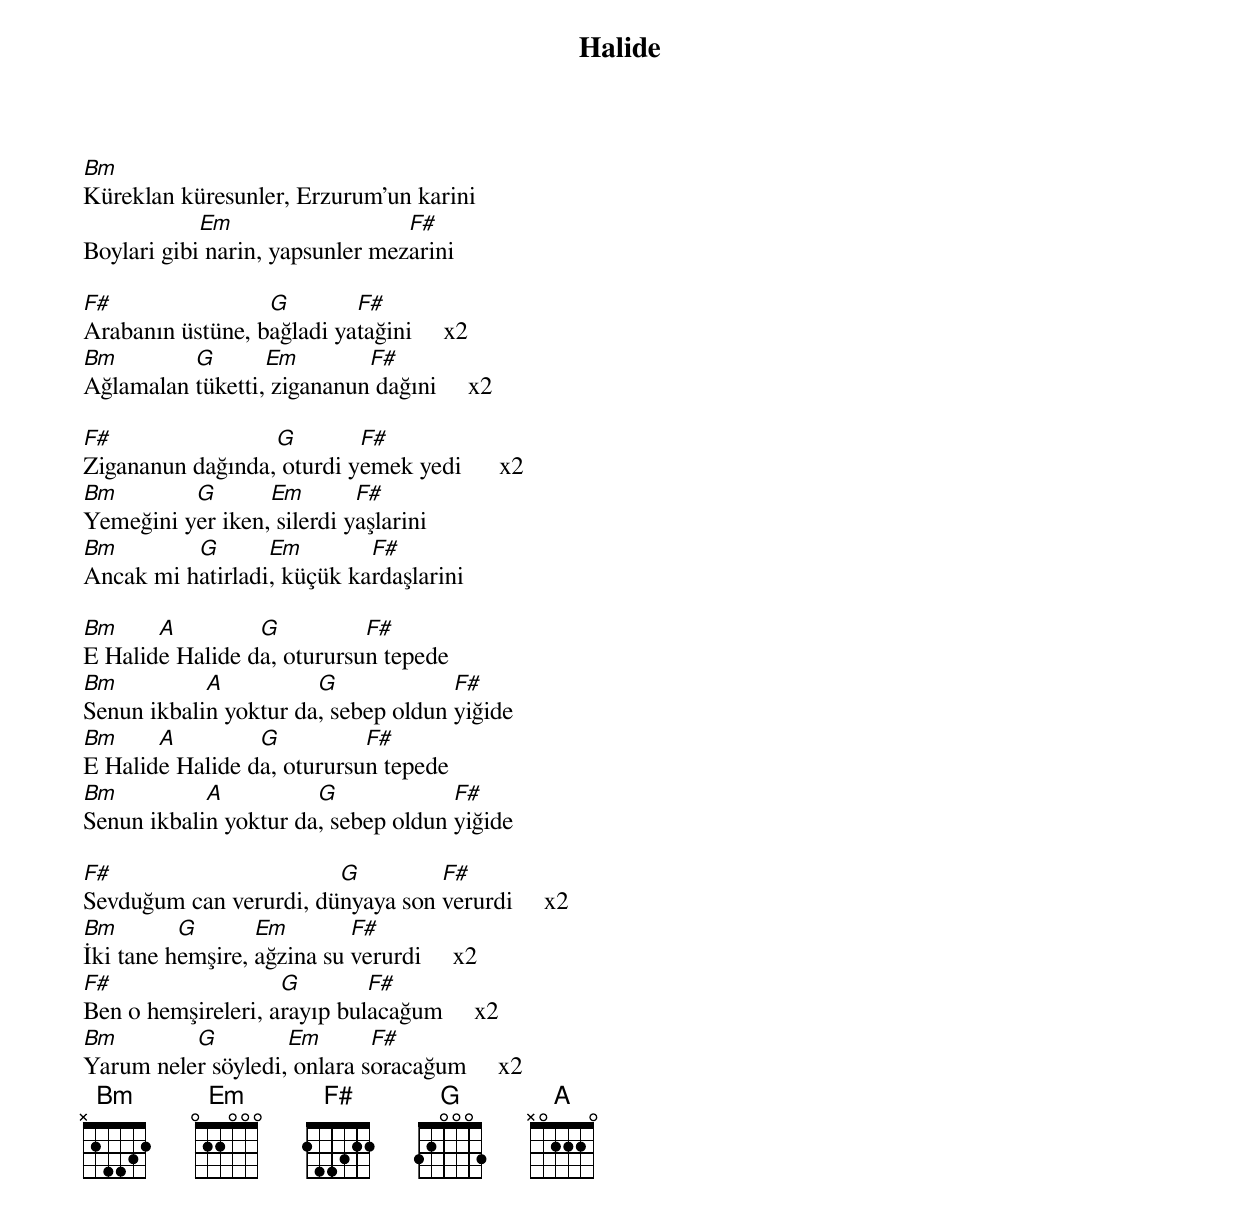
{title: Halide}
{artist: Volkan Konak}

Bm
Küreklan küresunler, Erzurum'un karini
            Em                   F#
Boylari gibi narin, yapsunler mezarini

F#                G        F#
Arabanın üstüne, bağladi yatağini     x2
Bm        G       Em        F#
Ağlamalan tüketti, zigananun dağıni     x2

F#                G        F#
Zigananun dağında, oturdi yemek yedi      x2
Bm        G       Em        F#
Yemeğini yer iken, silerdi yaşlarini
Bm        G       Em        F#
Ancak mi hatirladi, küçük kardaşlarini

Bm     A         G          F#
E Halide Halide da, oturursun tepede
Bm          A          G             F#
Senun ikbalin yoktur da, sebep oldun yiğide
Bm     A         G          F#
E Halide Halide da, oturursun tepede
Bm          A          G             F#
Senun ikbalin yoktur da, sebep oldun yiğide

F#                      G         F#
Sevduğum can verurdi, dünyaya son verurdi     x2
Bm        G       Em        F#
İki tane hemşire, ağzina su verurdi     x2
F#                  G        F#
Ben o hemşireleri, arayıp bulacağum     x2
Bm        G         Em       F#
Yarum neler söyledi, onlara soracağum     x2
